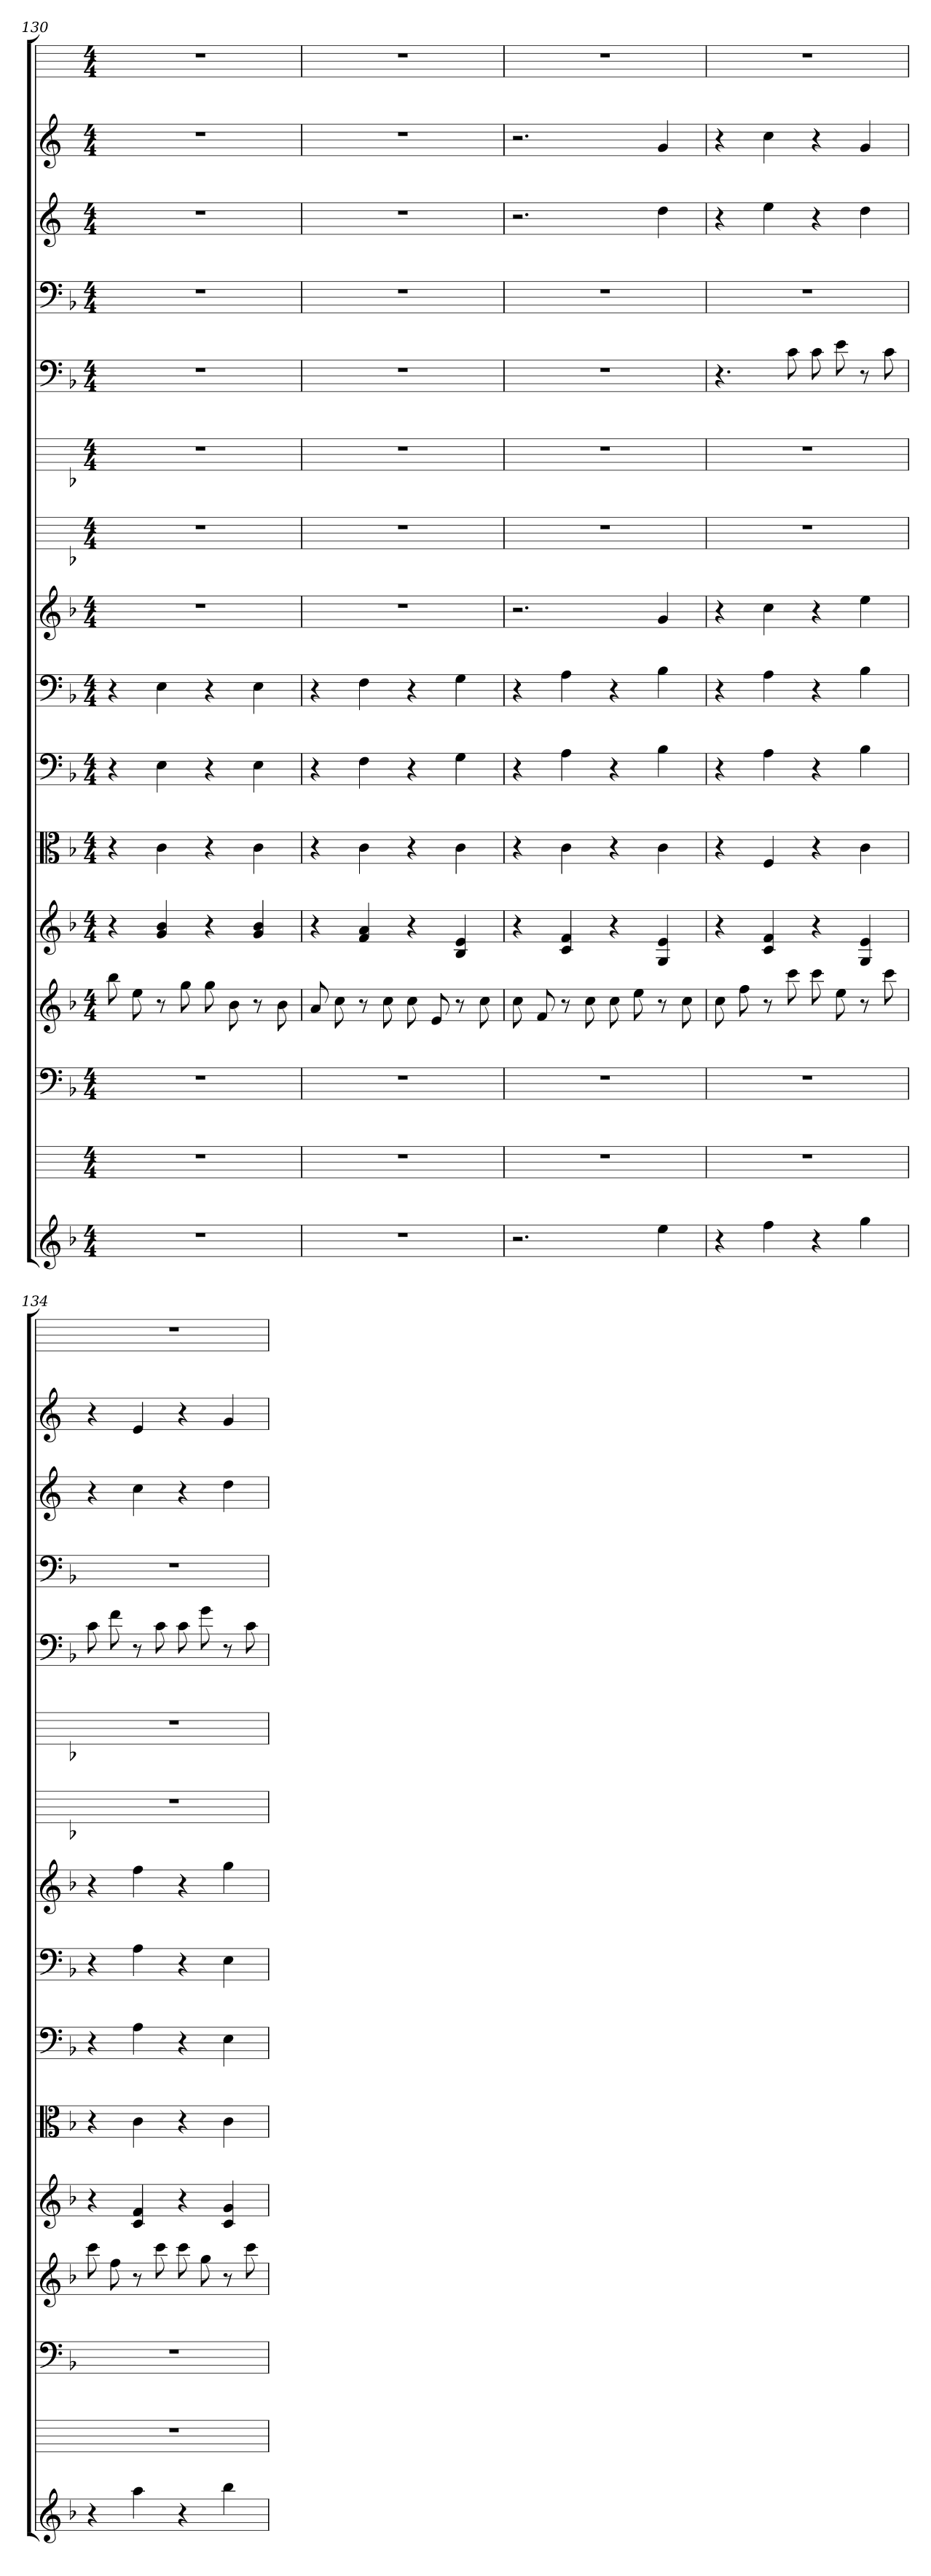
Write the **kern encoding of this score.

**kern	**kern	**kern	**kern	**kern	**kern	**kern	**kern	**kern	**kern	**kern	**kern	**kern	**kern	**kern	**kern
*part16	*part15	*part14	*part13	*part12	*part11	*part10	*part9	*part8	*part7	*part6	*part5	*part4	*part3	*part2	*part1
*staff16	*staff15	*staff14	*staff13	*staff12	*staff11	*staff10	*staff9	*staff8	*staff7	*staff6	*staff5	*staff4	*staff3	*staff2	*staff1
*	*	*clefF4	*	*	*clefC3	*clefF4	*clefF4	*	*	*	*clefF4	*clefF4	*	*	*
*k[b-]	*k[]	*k[b-]	*k[b-]	*k[b-]	*k[b-]	*k[b-]	*k[b-]	*k[b-]	*k[b-]	*k[b-]	*k[b-]	*k[b-]	*k[]	*k[]	*k[]
*M4/4	*M4/4	*M4/4	*M4/4	*M4/4	*M4/4	*M4/4	*M4/4	*M4/4	*M4/4	*M4/4	*M4/4	*M4/4	*M4/4	*M4/4	*M4/4
=130	=130	=130	=130	=130	=130	=130	=130	=130	=130	=130	=130	=130	=130	=130	=130
1r	1r	1r	8bb-	4r	4r	4r	4r	1r	1r	1r	1r	1r	1r	1r	1r
.	.	.	8ee	.	.	.	.	.	.	.	.	.	.	.	.
.	.	.	8r	4g 4b-	4c	4E	4E	.	.	.	.	.	.	.	.
.	.	.	8gg	.	.	.	.	.	.	.	.	.	.	.	.
.	.	.	8gg	4r	4r	4r	4r	.	.	.	.	.	.	.	.
.	.	.	8b-	.	.	.	.	.	.	.	.	.	.	.	.
.	.	.	8r	4g 4b-	4c	4E	4E	.	.	.	.	.	.	.	.
.	.	.	8b-	.	.	.	.	.	.	.	.	.	.	.	.
=131	=131	=131	=131	=131	=131	=131	=131	=131	=131	=131	=131	=131	=131	=131	=131
1r	1r	1r	8a	4r	4r	4r	4r	1r	1r	1r	1r	1r	1r	1r	1r
.	.	.	8cc	.	.	.	.	.	.	.	.	.	.	.	.
.	.	.	8r	4f 4a	4c	4F	4F	.	.	.	.	.	.	.	.
.	.	.	8cc	.	.	.	.	.	.	.	.	.	.	.	.
.	.	.	8cc	4r	4r	4r	4r	.	.	.	.	.	.	.	.
.	.	.	8e	.	.	.	.	.	.	.	.	.	.	.	.
.	.	.	8r	4B- 4e	4c	4G	4G	.	.	.	.	.	.	.	.
.	.	.	8cc	.	.	.	.	.	.	.	.	.	.	.	.
=132	=132	=132	=132	=132	=132	=132	=132	=132	=132	=132	=132	=132	=132	=132	=132
2.r	1r	1r	8cc	4r	4r	4r	4r	2.r	1r	1r	1r	1r	2.r	2.r	1r
.	.	.	8f	.	.	.	.	.	.	.	.	.	.	.	.
.	.	.	8r	4c 4f	4c	4A	4A	.	.	.	.	.	.	.	.
.	.	.	8cc	.	.	.	.	.	.	.	.	.	.	.	.
.	.	.	8cc	4r	4r	4r	4r	.	.	.	.	.	.	.	.
.	.	.	8ee	.	.	.	.	.	.	.	.	.	.	.	.
4ee	.	.	8r	4G 4e	4c	4B-	4B-	4g	.	.	.	.	4dd	4g	.
.	.	.	8cc	.	.	.	.	.	.	.	.	.	.	.	.
=133	=133	=133	=133	=133	=133	=133	=133	=133	=133	=133	=133	=133	=133	=133	=133
4r	1r	1r	8cc	4r	4r	4r	4r	4r	1r	1r	4.r	1r	4r	4r	1r
.	.	.	8ff	.	.	.	.	.	.	.	.	.	.	.	.
4ff	.	.	8r	4c 4f	4F	4A	4A	4cc	.	.	.	.	4ee	4cc	.
.	.	.	8ccc	.	.	.	.	.	.	.	8c	.	.	.	.
4r	.	.	8ccc	4r	4r	4r	4r	4r	.	.	8c	.	4r	4r	.
.	.	.	8ee	.	.	.	.	.	.	.	8e	.	.	.	.
4gg	.	.	8r	4G 4e	4c	4B-	4B-	4ee	.	.	8r	.	4dd	4g	.
.	.	.	8ccc	.	.	.	.	.	.	.	8c	.	.	.	.
=134	=134	=134	=134	=134	=134	=134	=134	=134	=134	=134	=134	=134	=134	=134	=134
4r	1r	1r	8ccc	4r	4r	4r	4r	4r	1r	1r	8c	1r	4r	4r	1r
.	.	.	8ff	.	.	.	.	.	.	.	8f	.	.	.	.
4aa	.	.	8r	4c 4f	4c	4A	4A	4ff	.	.	8r	.	4cc	4e	.
.	.	.	8ccc	.	.	.	.	.	.	.	8c	.	.	.	.
4r	.	.	8ccc	4r	4r	4r	4r	4r	.	.	8c	.	4r	4r	.
.	.	.	8gg	.	.	.	.	.	.	.	8g	.	.	.	.
4bb-	.	.	8r	4c 4g	4c	4E	4E	4gg	.	.	8r	.	4dd	4g	.
.	.	.	8ccc	.	.	.	.	.	.	.	8c	.	.	.	.
=	=	=	=	=	=	=	=	=	=	=	=	=	=	=	=
*-	*-	*-	*-	*-	*-	*-	*-	*-	*-	*-	*-	*-	*-	*-	*-
